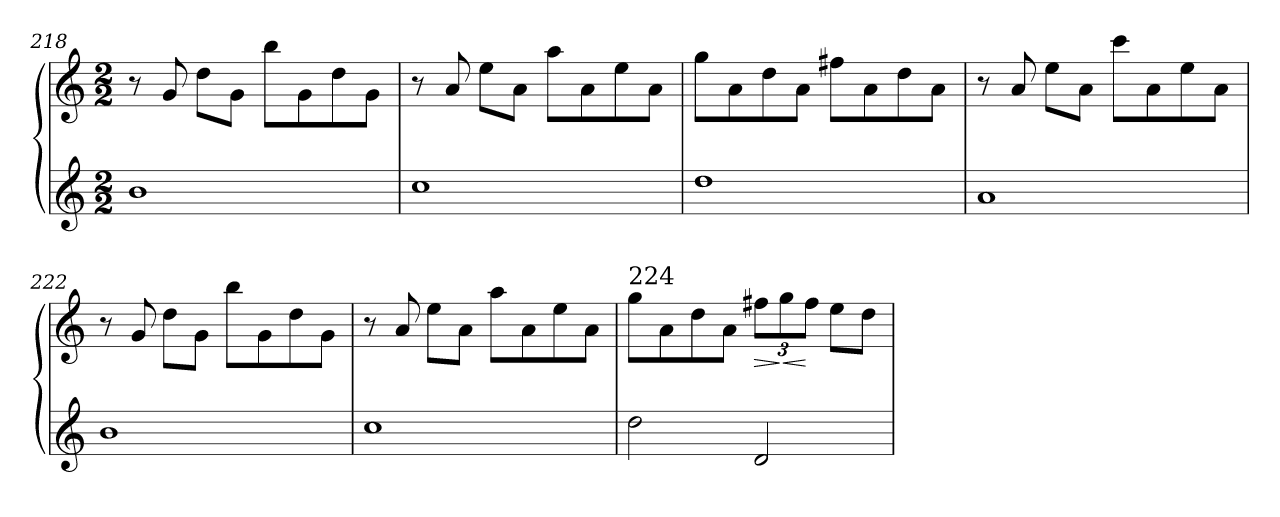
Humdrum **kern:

**kern	**kern	**dynam
*part1	*part1	*part1
*staff2	*staff1	*staff1/2
*clefG2	*clefG2	*
*k[]	*k[]	*
*C:	*C:	*
*M2/2	*M2/2	*
=218	=218	=218
1b	8r	.
.	8g/	.
.	8dd\L	.
.	8g\J	.
.	8bb\L	.
.	8g\	.
.	8dd\	.
.	8g\J	.
=219	=219	=219
1cc	8r	.
.	8a/	.
.	8ee\L	.
.	8a\J	.
.	8aa\L	.
.	8a\	.
.	8ee\	.
.	8a\J	.
!!LO:PB:g=z
=220	=220	=220
1dd	8gg\L	.
.	8a\	.
.	8dd\	.
.	8a\J	.
.	8ff#X\L	.
.	8a\	.
.	8dd\	.
.	8a\J	.
!!LO:PB:g=z
=221	=221	=221
1a	8r	.
.	8a/	.
.	8ee\L	.
.	8a\J	.
.	8ccc\L	.
.	8a\	.
.	8ee\	.
.	8a\J	.
=222	=222	=222
1b	8r	.
.	8g/	.
.	8dd\L	.
.	8g\J	.
.	8bb\L	.
.	8g\	.
.	8dd\	.
.	8g\J	.
=223	=223	=223
1cc	8r	.
.	8a/	.
.	8ee\L	.
.	8a\J	.
.	8aa\L	.
.	8a\	.
.	8ee\	.
.	8a\J	.
!!LO:LB:g=z
=224	=224	=224
!	!LO:TX:a:t=224	!
2dd\	8gg\L	.
.	8a\	.
.	8dd\	.
.	8a\J	.
*	*Xbrackettup	*
!	!	!LO:HP:b
2d/	12ff#X\L	>
!	!	!LO:HP:n=1:b
.	12gg\	] <
.	12ff#\J	[
.	8ee\L	.
.	8dd\J	.
=	=	=
*-	*-	*-
